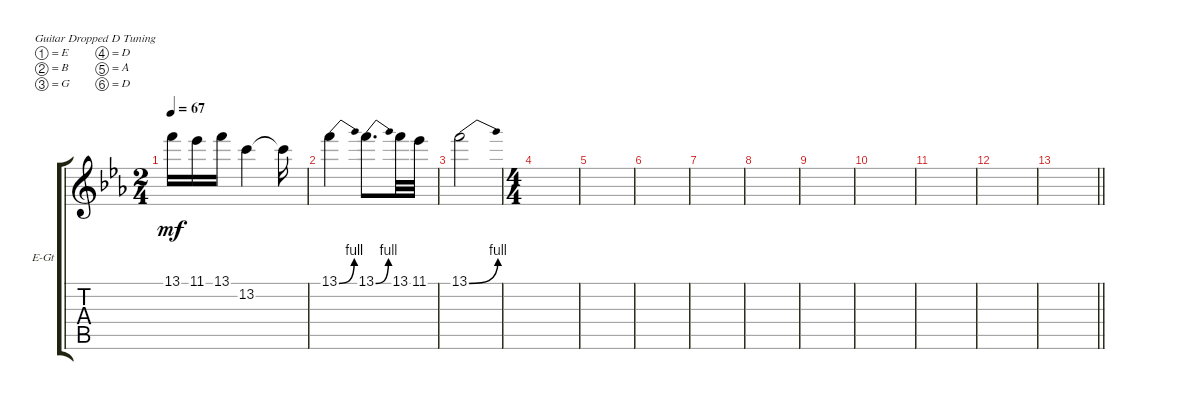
\defaultSystemsLayout 4
\bracketExtendMode groupsimilarinstruments
\firstSystemTrackNameOrientation horizontal
\otherSystemsTrackNameOrientation horizontal
\track ("Electric Guitar" "E-Gt") {instrument overdrivenguitar}
\staff {score tabs}
\tuning (E4 B3 G3 D3 A2 D2)
\ts (2 4)
\tempo 67
\clef g2
\ks cminor
13.1.16{dy mf} 11.1.16 13.1.16 13.2.4 13.2{t}.16 |
13.1{be (bend 0 0 30 4)}.4 13.1{be (bend 0 0 30 4)}.8{d} 13.1.32 11.1.32 |
13.1{be (bend 0 0 59.4 4)}.2 |
\ts (4 4)
|
|
|
|
|
|
|
|
|
\barLineRight lightlight
